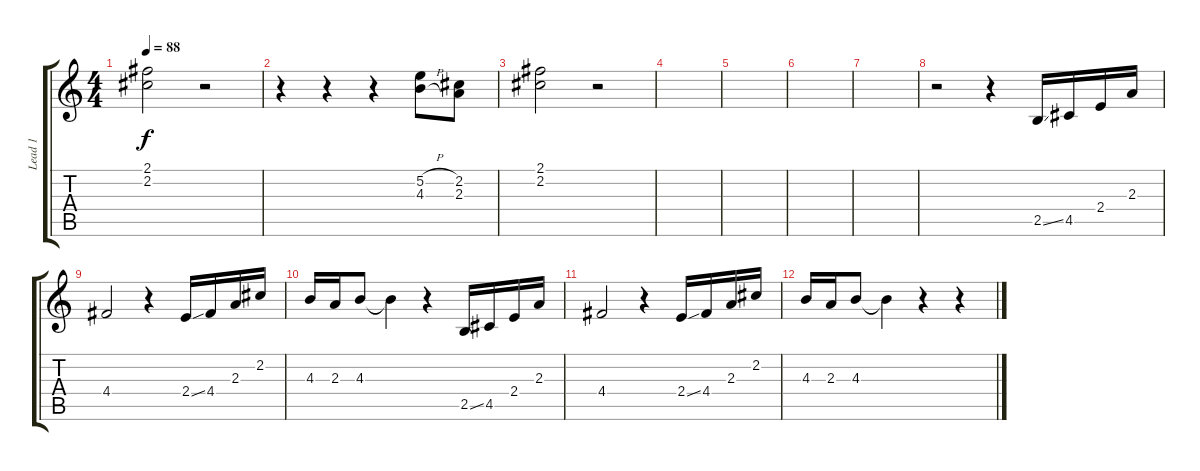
\track ("Lead 1" "Lead 1") {instrument overdrivenguitar}
\staff {score tabs}
\tuning (E4 B3 G3 D3 A2 E2) {hide}
\ts (4 4)
\tempo 88
\clef g2
\ks c
(2.1 2.2).2{dy f} r.2 |
r.4 r.4 r.4 (5.2{h} 4.3{h}).8 (2.2 2.3).8 |
(2.1 2.2).2 r.2 |
|
|
|
|
r.2 r.4 2.5{ss}.16 4.5.16 2.4.16 2.3.16 |
4.4.2 r.4 2.4{ss}.16 4.4.16 2.3.16 2.2.16 |
4.3.16 2.3.16 4.3.8 4.3{t}.4 r.4 2.5{ss}.16 4.5.16 2.4.16 2.3.16 |
4.4.2 r.4 2.4{ss}.16 4.4.16 2.3.16 2.2.16 |
4.3.16 2.3.16 4.3.8 4.3{t}.4 r.4 r.4
